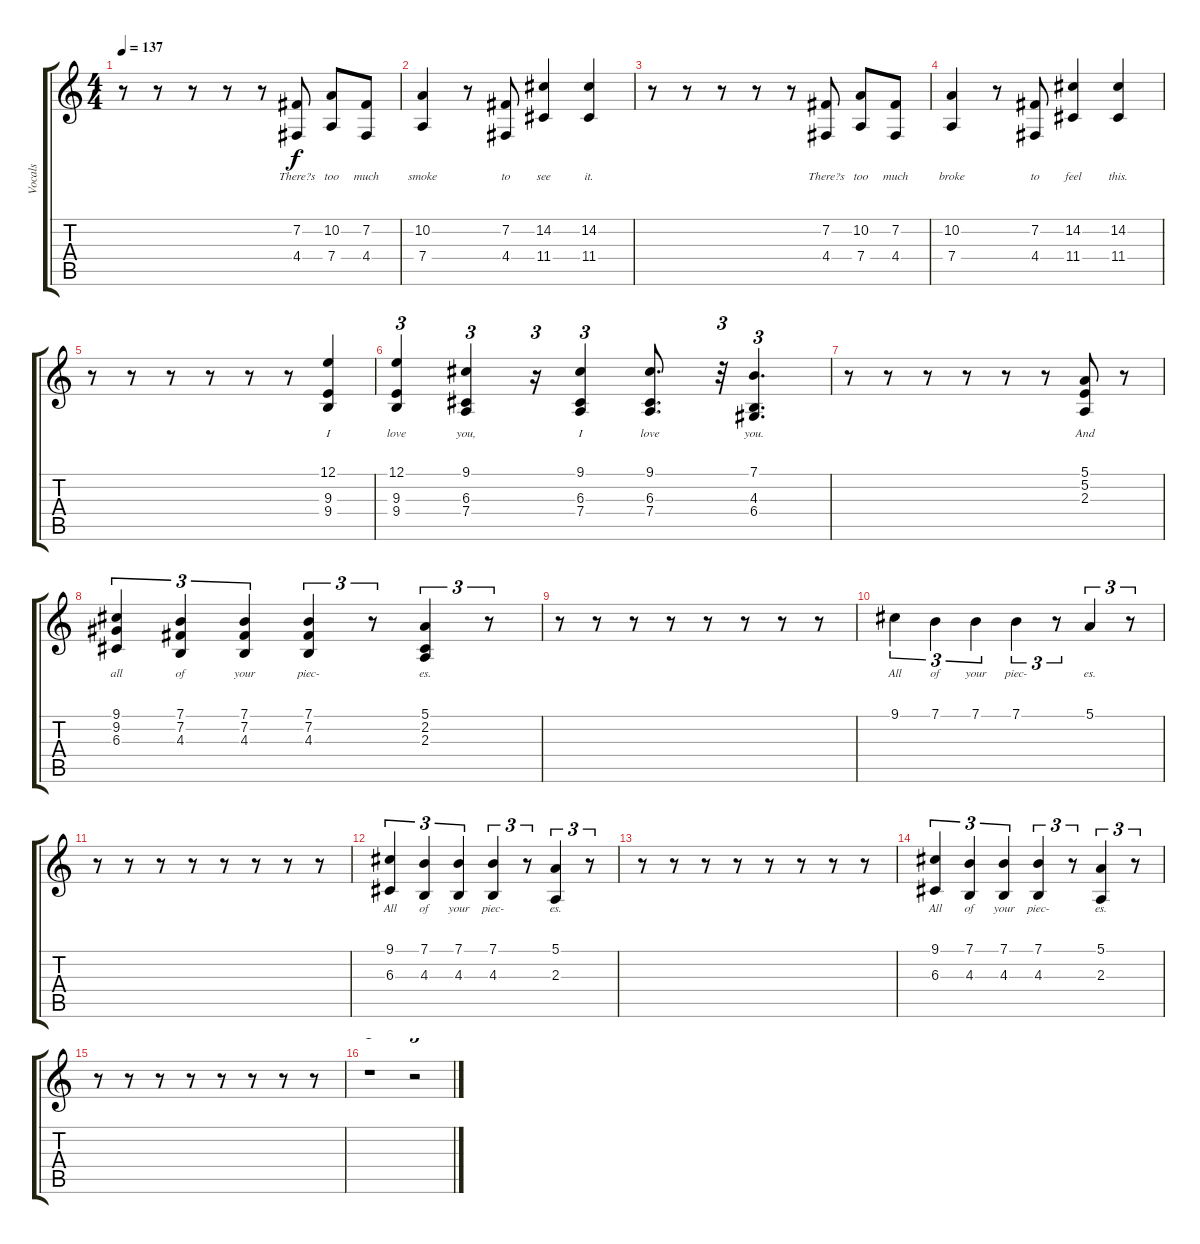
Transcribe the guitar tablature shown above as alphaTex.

\track ("Vocals" "Vocals") {instrument piccolo}
\staff {score tabs}
\tuning (E4 B3 G3 D3 A2 E2) {hide}
\ts (4 4)
\tempo 137
\clef g2
\ks c
r.8{dy f} r.8 r.8 r.8 r.8 (7.2 4.4).8{lyrics (0 "There?s") lyrics (1 "") lyrics (2 "") lyrics (3 "") lyrics (4 "")} (10.2 7.4).8{lyrics (0 "too") lyrics (1 "") lyrics (2 "") lyrics (3 "") lyrics (4 "")} (7.2 4.4).8{lyrics (0 "much") lyrics (1 "") lyrics (2 "") lyrics (3 "") lyrics (4 "")} |
(10.2 7.4).4{lyrics (0 "smoke") lyrics (1 "") lyrics (2 "") lyrics (3 "") lyrics (4 "")} r.8 (7.2 4.4).8{lyrics (0 "to") lyrics (1 "") lyrics (2 "") lyrics (3 "") lyrics (4 "")} (14.2 11.4).4{lyrics (0 "see") lyrics (1 "") lyrics (2 "") lyrics (3 "") lyrics (4 "")} (14.2 11.4).4{lyrics (0 "it.") lyrics (1 "") lyrics (2 "") lyrics (3 "") lyrics (4 "")} |
r.8 r.8 r.8 r.8 r.8 (7.2 4.4).8{lyrics (0 "There?s") lyrics (1 "") lyrics (2 "") lyrics (3 "") lyrics (4 "")} (10.2 7.4).8{lyrics (0 "too") lyrics (1 "") lyrics (2 "") lyrics (3 "") lyrics (4 "")} (7.2 4.4).8{lyrics (0 "much") lyrics (1 "") lyrics (2 "") lyrics (3 "") lyrics (4 "")} |
(10.2 7.4).4{lyrics (0 "broke") lyrics (1 "") lyrics (2 "") lyrics (3 "") lyrics (4 "")} r.8 (7.2 4.4).8{lyrics (0 "to") lyrics (1 "") lyrics (2 "") lyrics (3 "") lyrics (4 "")} (14.2 11.4).4{lyrics (0 "feel") lyrics (1 "") lyrics (2 "") lyrics (3 "") lyrics (4 "")} (14.2 11.4).4{lyrics (0 "this.") lyrics (1 "") lyrics (2 "") lyrics (3 "") lyrics (4 "")} |
r.8 r.8 r.8 r.8 r.8 r.8 (12.1 9.3 9.4).4{lyrics (0 "I") lyrics (1 "") lyrics (2 "") lyrics (3 "") lyrics (4 "")} |
(12.1 9.3 9.4).4{tu (3 2) lyrics (0 "love") lyrics (1 "") lyrics (2 "") lyrics (3 "") lyrics (4 "")} (9.1 6.3 7.4).4{tu (3 2) lyrics (0 "you,") lyrics (1 "") lyrics (2 "") lyrics (3 "") lyrics (4 "")} r.16{tu (3 2)} (9.1 6.3 7.4).4{tu (3 2) lyrics (0 "I") lyrics (1 "") lyrics (2 "") lyrics (3 "") lyrics (4 "")} (9.1 6.3 7.4).8{d lyrics (0 "love") lyrics (1 "") lyrics (2 "") lyrics (3 "") lyrics (4 "")} r.32{tu (3 2)} (7.1 4.3 6.4).4{d tu (3 2) lyrics (0 "you.") lyrics (1 "") lyrics (2 "") lyrics (3 "") lyrics (4 "")} |
r.8 r.8 r.8 r.8 r.8 r.8 (5.1 5.2 2.3).8{lyrics (0 "And") lyrics (1 "") lyrics (2 "") lyrics (3 "") lyrics (4 "")} r.8 |
(9.1 9.2 6.3).4{tu (3 2) lyrics (0 "all") lyrics (1 "") lyrics (2 "") lyrics (3 "") lyrics (4 "")} (7.1 7.2 4.3).4{tu (3 2) lyrics (0 "of") lyrics (1 "") lyrics (2 "") lyrics (3 "") lyrics (4 "")} (7.1 7.2 4.3).4{tu (3 2) lyrics (0 "your") lyrics (1 "") lyrics (2 "") lyrics (3 "") lyrics (4 "")} (7.1 7.2 4.3).4{tu (3 2) lyrics (0 "piec-") lyrics (1 "") lyrics (2 "") lyrics (3 "") lyrics (4 "")} r.8{tu (3 2)} (5.1 2.2 2.3).4{tu (3 2) lyrics (0 "es.") lyrics (1 "") lyrics (2 "") lyrics (3 "") lyrics (4 "")} r.8{tu (3 2)} |
r.8 r.8 r.8 r.8 r.8 r.8 r.8 r.8 |
9.1.4{tu (3 2) lyrics (0 "All") lyrics (1 "") lyrics (2 "") lyrics (3 "") lyrics (4 "")} 7.1.4{tu (3 2) lyrics (0 "of") lyrics (1 "") lyrics (2 "") lyrics (3 "") lyrics (4 "")} 7.1.4{tu (3 2) lyrics (0 "your") lyrics (1 "") lyrics (2 "") lyrics (3 "") lyrics (4 "")} 7.1.4{tu (3 2) lyrics (0 "piec-") lyrics (1 "") lyrics (2 "") lyrics (3 "") lyrics (4 "")} r.8{tu (3 2)} 5.1.4{tu (3 2) lyrics (0 "es.") lyrics (1 "") lyrics (2 "") lyrics (3 "") lyrics (4 "")} r.8{tu (3 2)} |
r.8 r.8 r.8 r.8 r.8 r.8 r.8 r.8 |
(9.1 6.3).4{tu (3 2) lyrics (0 "All") lyrics (1 "") lyrics (2 "") lyrics (3 "") lyrics (4 "")} (7.1 4.3).4{tu (3 2) lyrics (0 "of") lyrics (1 "") lyrics (2 "") lyrics (3 "") lyrics (4 "")} (7.1 4.3).4{tu (3 2) lyrics (0 "your") lyrics (1 "") lyrics (2 "") lyrics (3 "") lyrics (4 "")} (7.1 4.3).4{tu (3 2) lyrics (0 "piec-") lyrics (1 "") lyrics (2 "") lyrics (3 "") lyrics (4 "")} r.8{tu (3 2)} (5.1 2.3).4{tu (3 2) lyrics (0 "es.") lyrics (1 "") lyrics (2 "") lyrics (3 "") lyrics (4 "")} r.8{tu (3 2)} |
r.8 r.8 r.8 r.8 r.8 r.8 r.8 r.8 |
(9.1 6.3).4{tu (3 2) lyrics (0 "All") lyrics (1 "") lyrics (2 "") lyrics (3 "") lyrics (4 "")} (7.1 4.3).4{tu (3 2) lyrics (0 "of") lyrics (1 "") lyrics (2 "") lyrics (3 "") lyrics (4 "")} (7.1 4.3).4{tu (3 2) lyrics (0 "your") lyrics (1 "") lyrics (2 "") lyrics (3 "") lyrics (4 "")} (7.1 4.3).4{tu (3 2) lyrics (0 "piec-") lyrics (1 "") lyrics (2 "") lyrics (3 "") lyrics (4 "")} r.8{tu (3 2)} (5.1 2.3).4{tu (3 2) lyrics (0 "es.") lyrics (1 "") lyrics (2 "") lyrics (3 "") lyrics (4 "")} r.8{tu (3 2)} |
r.8 r.8 r.8 r.8 r.8 r.8 r.8 r.8 |
r.1{tu (3 2)} r.2{tu (3 2)}
